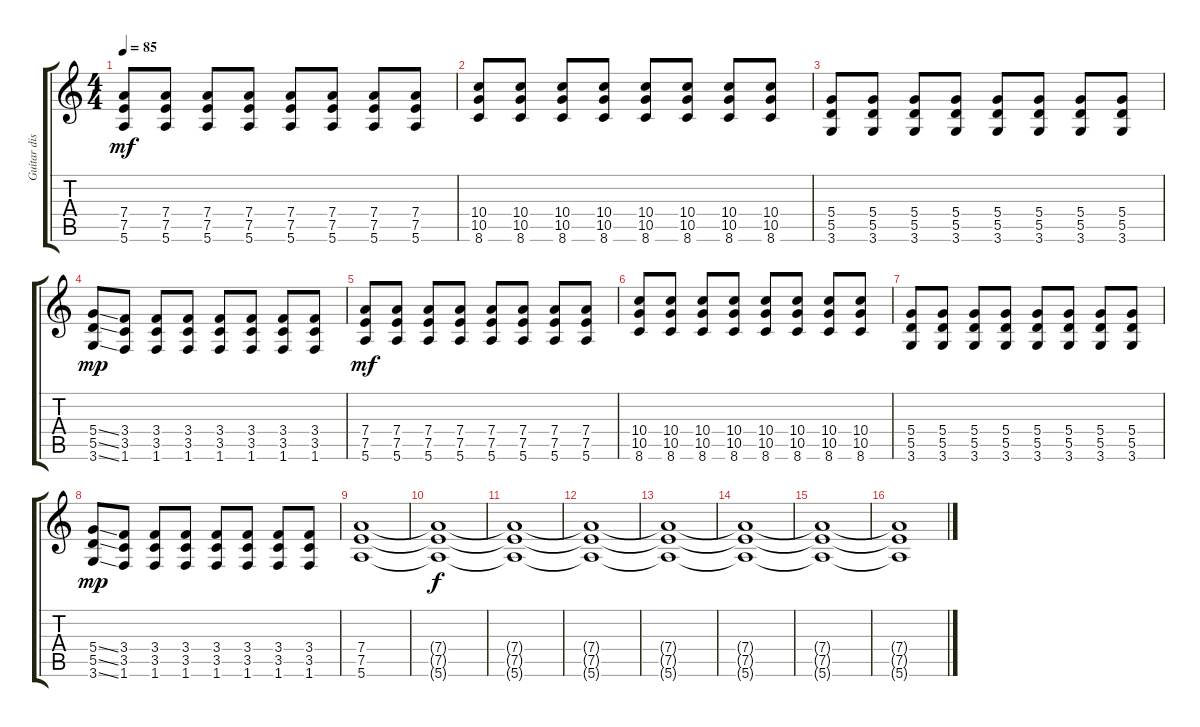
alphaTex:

\track ("Guitar disto" "Guitar dis") {instrument overdrivenguitar}
\staff {score tabs}
\tuning (E4 B3 G3 D3 A2 E2) {hide}
\ts (4 4)
\tempo 85
\clef g2
\ks c
(7.4 7.5 5.6).8{dy mf} (7.4 7.5 5.6).8 (7.4 7.5 5.6).8 (7.4 7.5 5.6).8 (7.4 7.5 5.6).8 (7.4 7.5 5.6).8 (7.4 7.5 5.6).8 (7.4 7.5 5.6).8 |
(10.4 10.5 8.6).8 (10.4 10.5 8.6).8 (10.4 10.5 8.6).8 (10.4 10.5 8.6).8 (10.4 10.5 8.6).8 (10.4 10.5 8.6).8 (10.4 10.5 8.6).8 (10.4 10.5 8.6).8 |
(5.4 5.5 3.6).8 (5.4 5.5 3.6).8 (5.4 5.5 3.6).8 (5.4 5.5 3.6).8 (5.4 5.5 3.6).8 (5.4 5.5 3.6).8 (5.4 5.5 3.6).8 (5.4 5.5 3.6).8 |
(5.4{ss} 5.5{ss} 3.6{ss}).8{dy mp} (3.4 3.5 1.6).8 (3.4 3.5 1.6).8 (3.4 3.5 1.6).8 (3.4 3.5 1.6).8 (3.4 3.5 1.6).8 (3.4 3.5 1.6).8 (3.4 3.5 1.6).8 |
(7.4 7.5 5.6).8{dy mf} (7.4 7.5 5.6).8 (7.4 7.5 5.6).8 (7.4 7.5 5.6).8 (7.4 7.5 5.6).8 (7.4 7.5 5.6).8 (7.4 7.5 5.6).8 (7.4 7.5 5.6).8 |
(10.4 10.5 8.6).8 (10.4 10.5 8.6).8 (10.4 10.5 8.6).8 (10.4 10.5 8.6).8 (10.4 10.5 8.6).8 (10.4 10.5 8.6).8 (10.4 10.5 8.6).8 (10.4 10.5 8.6).8 |
(5.4 5.5 3.6).8 (5.4 5.5 3.6).8 (5.4 5.5 3.6).8 (5.4 5.5 3.6).8 (5.4 5.5 3.6).8 (5.4 5.5 3.6).8 (5.4 5.5 3.6).8 (5.4 5.5 3.6).8 |
(5.4{ss} 5.5{ss} 3.6{ss}).8{dy mp} (3.4 3.5 1.6).8 (3.4 3.5 1.6).8 (3.4 3.5 1.6).8 (3.4 3.5 1.6).8 (3.4 3.5 1.6).8 (3.4 3.5 1.6).8 (3.4 3.5 1.6).8 |
(7.4 7.5 5.6).1 |
(7.4{t} 7.5{t} 5.6{t}).1{dy f} |
(7.4{t} 7.5{t} 5.6{t}).1 |
(7.4{t} 7.5{t} 5.6{t}).1 |
(7.4{t} 7.5{t} 5.6{t}).1 |
(7.4{t} 7.5{t} 5.6{t}).1 |
(7.4{t} 7.5{t} 5.6{t}).1 |
(7.4{t} 7.5{t} 5.6{t}).1
